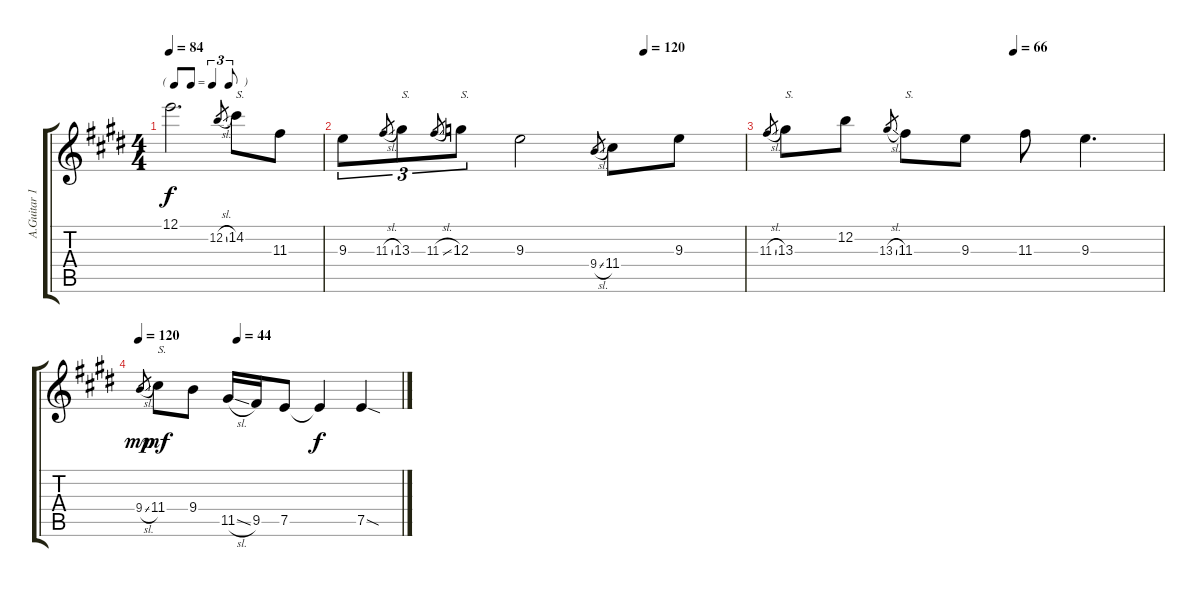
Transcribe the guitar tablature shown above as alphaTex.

\track ("A.Guitar 1" "A.Guitar 1") {instrument acousticguitarsteel}
\staff {score tabs}
\tuning (E4 B3 G3 D3 A2 E2) {hide}
\ts (4 4)
\tf triplet8th
\tempo 84
\clef g2
\ks e
12.1.2{d dy f} 12.2{sl}.8{gr} 14.2.8{txt "S."} 11.3.8 |
\tempo (120 0.75)
9.3.8{tu (3 2)} 11.3{sl}.8{gr} 13.3.8{tu (3 2) txt "S."} 11.3{sl}.8{gr} 12.3.8{tu (3 2) txt "S."} 9.3.2 9.4{sl}.8{gr} 11.4.8 9.3.8 |
\tempo (66 0.625)
11.3{sl}.8{gr} 13.3.8{txt "S."} 12.2.8 13.3{sl}.8{gr} 11.3.8{txt "S."} 9.3.8 11.3.8 9.3.4{d} |
\tempo 120
\tempo (44 0.375)
9.4{sl}.8{gr dy mp} 11.4.8{txt "S." dy mf} 9.4.8 11.5{sl}.16 9.5.16 7.5.8{txt ""} 7.5{t}.4{dy f} 7.5{sod}.4{instrument guitarfretnoise}
